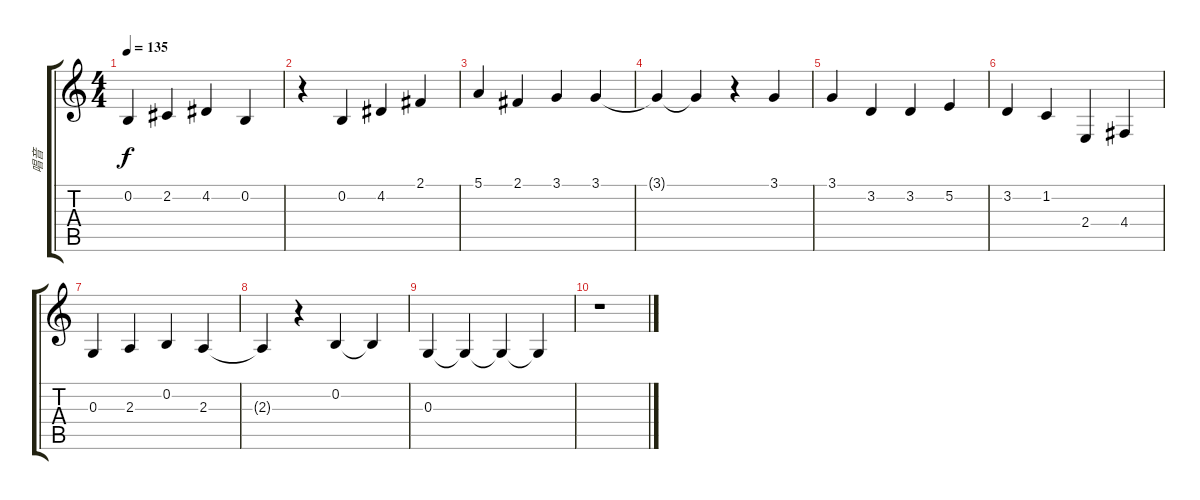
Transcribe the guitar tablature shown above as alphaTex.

\track ("唱音" "唱音") {instrument sitar}
\staff {score tabs}
\tuning (E4 B3 G3 D3 A2 E2) {hide}
\ts (4 4)
\tempo 135
\clef g2
\ks c
0.2.4{dy f} 2.2.4 4.2.4 0.2.4 |
r.4 0.2.4 4.2.4 2.1.4 |
5.1.4 2.1.4 3.1.4 3.1.4 |
3.1{t}.4 3.1{t}.4 r.4 3.1.4 |
3.1.4 3.2.4 3.2.4 5.2.4 |
3.2.4 1.2.4 2.4.4 4.4.4 |
0.3.4 2.3.4 0.2.4 2.3.4 |
2.3{t}.4 r.4 0.2.4 0.2{t}.4 |
0.3.4 0.3{t}.4 0.3{t}.4 0.3{t}.4 |
r.1
